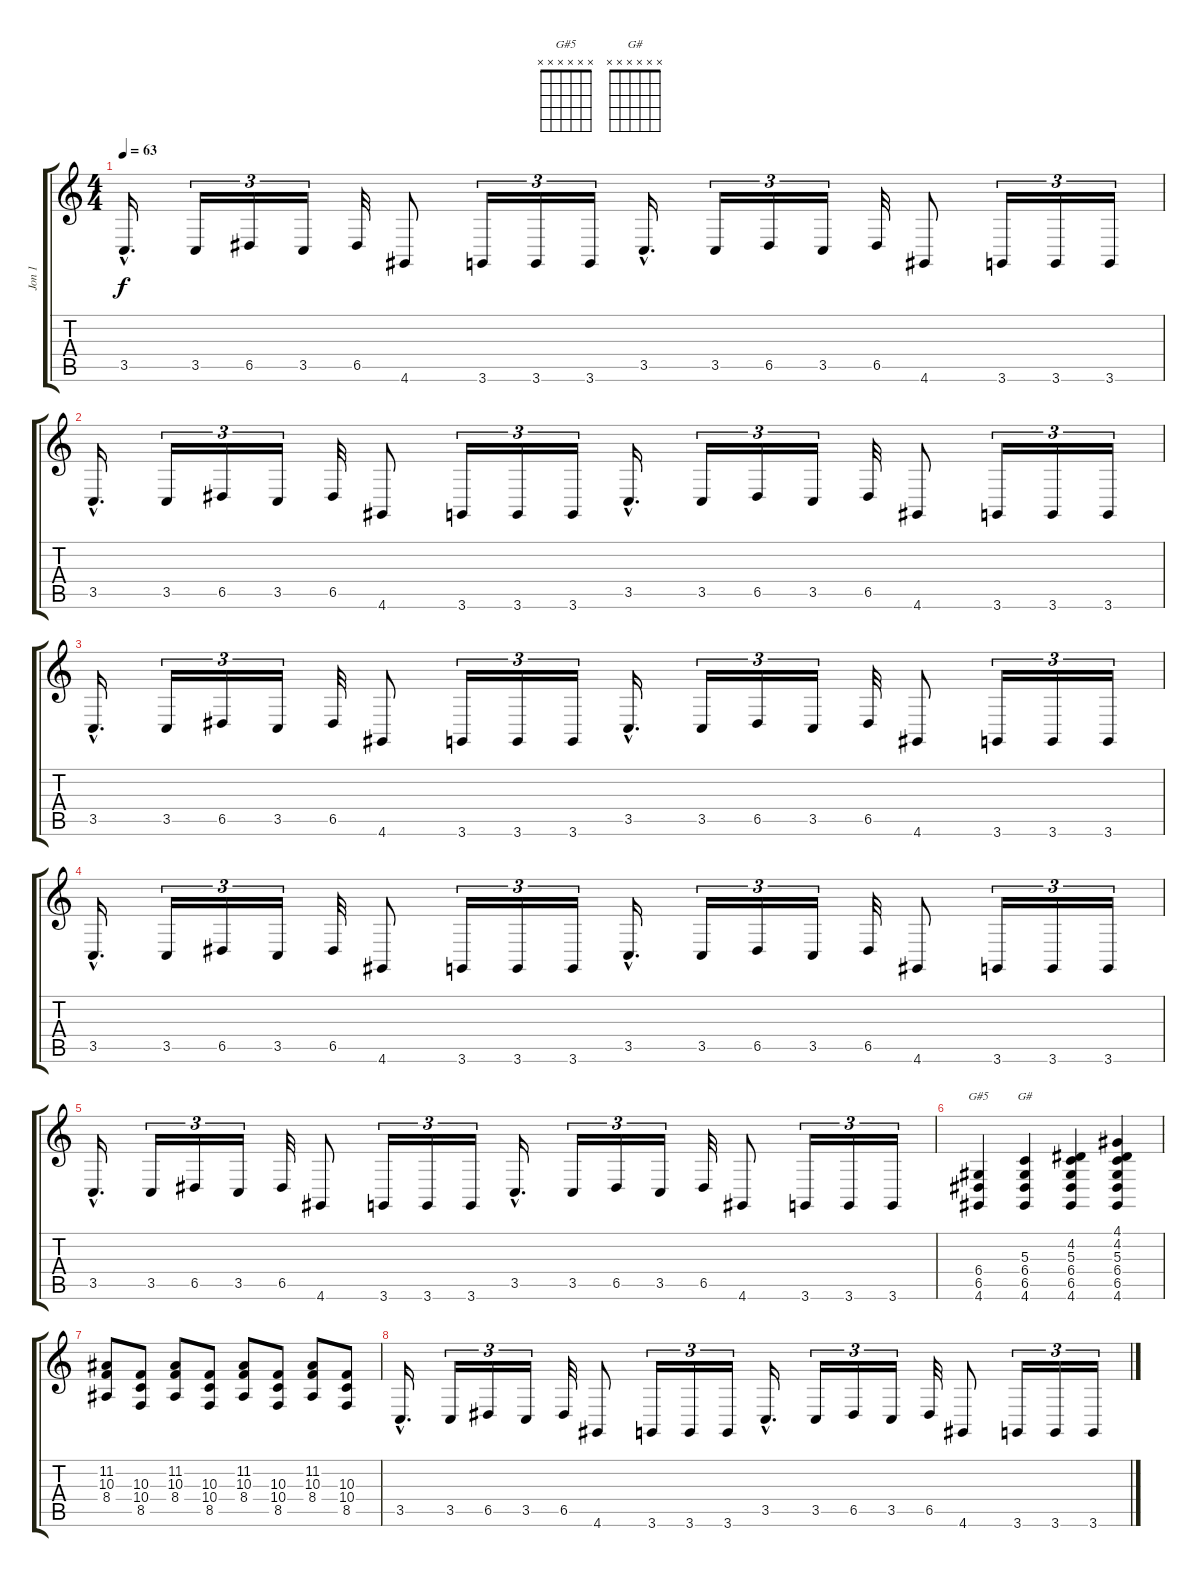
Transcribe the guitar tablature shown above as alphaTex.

\track ("Jon 1" "Jon 1") {instrument acousticgrandpiano}
\staff {score tabs}
\tuning (E4 B3 G3 D3 A2 E2) {hide}
\chord ("G#5" x x x x x x) {firstfret 0}
\chord ("G#" x x x x x x) {firstfret 0}
\ts (4 4)
\tempo 63
\clef g2
\ks c
3.5{hac}.16{d dy f} 3.5.16{tu (3 2)} 6.5.16{tu (3 2)} 3.5.16{tu (3 2)} 6.5.32 4.6.8 3.6.16{tu (3 2)} 3.6.16{tu (3 2)} 3.6.16{tu (3 2)} 3.5{hac}.16{d} 3.5.16{tu (3 2)} 6.5.16{tu (3 2)} 3.5.16{tu (3 2)} 6.5.32 4.6.8 3.6.16{tu (3 2)} 3.6.16{tu (3 2)} 3.6.16{tu (3 2)} |
3.5{hac}.16{d} 3.5.16{tu (3 2)} 6.5.16{tu (3 2)} 3.5.16{tu (3 2)} 6.5.32 4.6.8 3.6.16{tu (3 2)} 3.6.16{tu (3 2)} 3.6.16{tu (3 2)} 3.5{hac}.16{d} 3.5.16{tu (3 2)} 6.5.16{tu (3 2)} 3.5.16{tu (3 2)} 6.5.32 4.6.8 3.6.16{tu (3 2)} 3.6.16{tu (3 2)} 3.6.16{tu (3 2)} |
3.5{hac}.16{d} 3.5.16{tu (3 2)} 6.5.16{tu (3 2)} 3.5.16{tu (3 2)} 6.5.32 4.6.8 3.6.16{tu (3 2)} 3.6.16{tu (3 2)} 3.6.16{tu (3 2)} 3.5{hac}.16{d} 3.5.16{tu (3 2)} 6.5.16{tu (3 2)} 3.5.16{tu (3 2)} 6.5.32 4.6.8 3.6.16{tu (3 2)} 3.6.16{tu (3 2)} 3.6.16{tu (3 2)} |
3.5{hac}.16{d} 3.5.16{tu (3 2)} 6.5.16{tu (3 2)} 3.5.16{tu (3 2)} 6.5.32 4.6.8 3.6.16{tu (3 2)} 3.6.16{tu (3 2)} 3.6.16{tu (3 2)} 3.5{hac}.16{d} 3.5.16{tu (3 2)} 6.5.16{tu (3 2)} 3.5.16{tu (3 2)} 6.5.32 4.6.8 3.6.16{tu (3 2)} 3.6.16{tu (3 2)} 3.6.16{tu (3 2)} |
3.5{hac}.16{d} 3.5.16{tu (3 2)} 6.5.16{tu (3 2)} 3.5.16{tu (3 2)} 6.5.32 4.6.8 3.6.16{tu (3 2)} 3.6.16{tu (3 2)} 3.6.16{tu (3 2)} 3.5{hac}.16{d} 3.5.16{tu (3 2)} 6.5.16{tu (3 2)} 3.5.16{tu (3 2)} 6.5.32 4.6.8 3.6.16{tu (3 2)} 3.6.16{tu (3 2)} 3.6.16{tu (3 2)} |
(6.4 6.5 4.6).4{ch "G#5"} (5.3 6.4 6.5 4.6).4{ch "G#"} (4.2 5.3 6.4 6.5 4.6).4 (4.1 4.2 5.3 6.4 6.5 4.6).4 |
(11.2 10.3 8.4).8 (10.3 10.4 8.5).8 (11.2 10.3 8.4).8 (10.3 10.4 8.5).8 (11.2 10.3 8.4).8 (10.3 10.4 8.5).8 (11.2 10.3 8.4).8 (10.3 10.4 8.5).8 |
3.5{hac}.16{d} 3.5.16{tu (3 2)} 6.5.16{tu (3 2)} 3.5.16{tu (3 2)} 6.5.32 4.6.8 3.6.16{tu (3 2)} 3.6.16{tu (3 2)} 3.6.16{tu (3 2)} 3.5{hac}.16{d} 3.5.16{tu (3 2)} 6.5.16{tu (3 2)} 3.5.16{tu (3 2)} 6.5.32 4.6.8 3.6.16{tu (3 2)} 3.6.16{tu (3 2)} 3.6.16{tu (3 2)}
